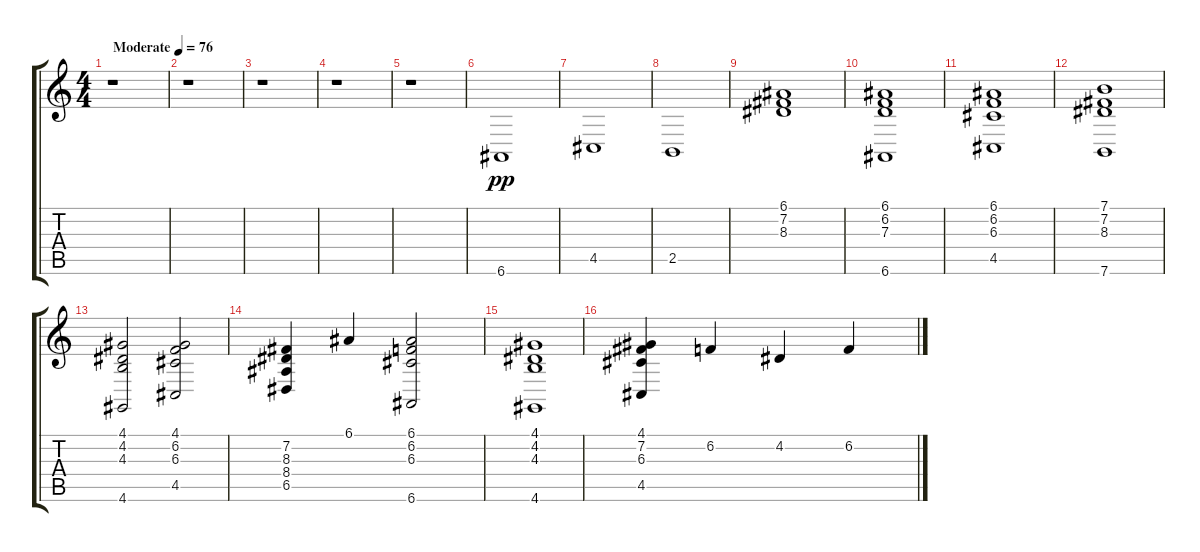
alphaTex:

\track "" {instrument pad8sweep}
\staff {score tabs}
\tuning (E4 B3 G3 D3 A2 E2) {hide}
\ts (4 4)
\tempo (76 "Moderate")
\clef g2
\ks c
r.1{dy pp instrument pad8sweep} |
r.1 |
r.1 |
r.1 |
r.1 |
6.6.1 |
4.5.1 |
2.5.1 |
(6.1 7.2 8.3).1 |
(6.1 6.2 7.3 6.6).1 |
(6.1 6.2 6.3 4.5).1 |
(7.1 7.2 8.3 7.6).1 |
(4.1 4.2 4.3 4.6).2 (4.1 6.2 6.3 4.5).2 |
(7.2 8.3 8.4 6.5).4 6.1.4 (6.1 6.2 6.3 6.6).2 |
(4.1 4.2 4.3 4.6).1 |
(4.1 7.2 6.3 4.5).4 6.2.4 4.2.4 6.2.4
